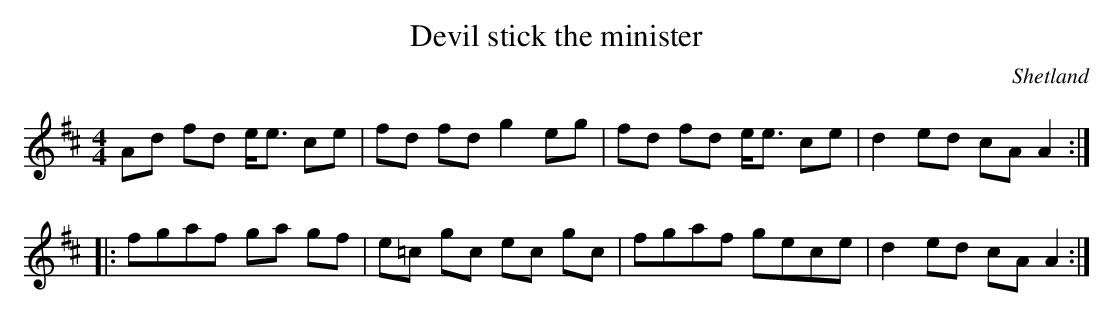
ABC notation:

X:1
T:Devil stick the minister
O:Shetland
M:4/4
K:AMix
Ad fd e<e ce | fd fd g2 eg | \
fd fd e<e ce | d2 ed cA A2 :|*
|:fgaf ga gf | e=c gc ec gc |\
fgaf gece | d2 ed cA A2 :|**
